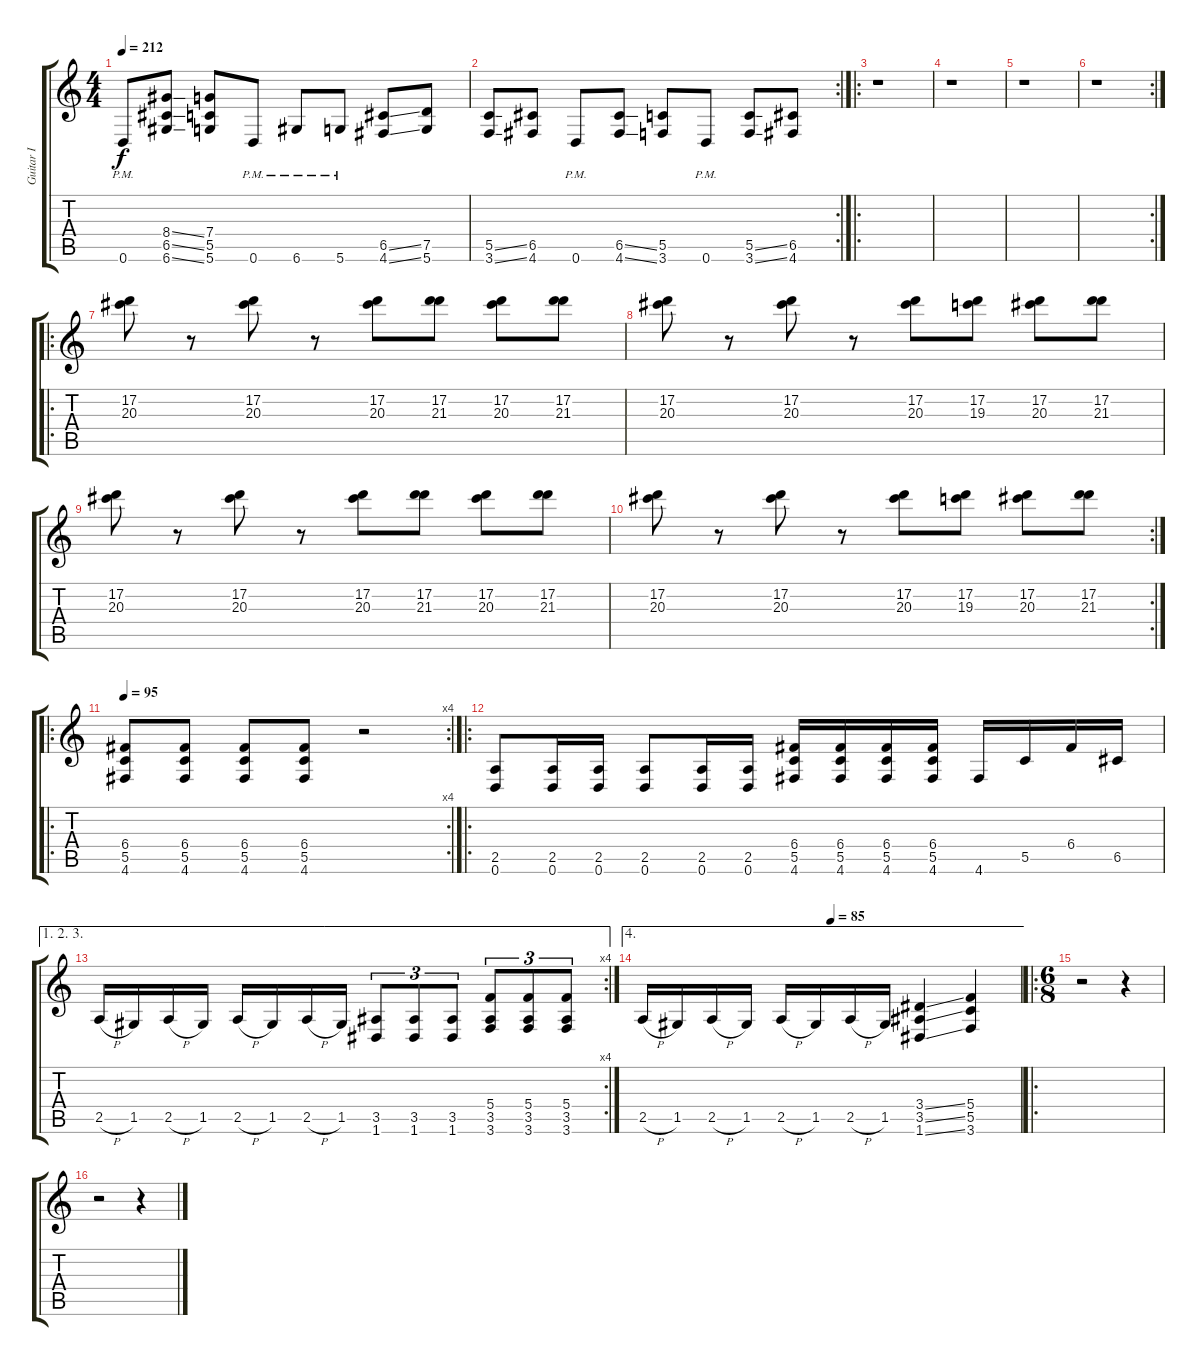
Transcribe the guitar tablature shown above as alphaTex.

\track ("Guitar I" "Guitar I") {instrument distortionguitar}
\staff {score tabs}
\tuning (D4 A3 F3 C3 G2 D2) {hide}
\ts (4 4)
\tempo 212
\clef g2
\ks c
0.6{pm}.8{dy f} (8.4{ss} 6.5{ss} 6.6{ss}).8 (7.4 5.5 5.6).8 0.6{pm}.8 6.6{pm}.8 5.6{pm}.8 (6.5{ss} 4.6{ss}).8 (7.5 5.6).8 |
\rc 2
(5.5{ss} 3.6{ss}).8 (6.5 4.6).8 0.6{pm}.8 (6.5{ss} 4.6{ss}).8 (5.5 3.6).8 0.6{pm}.8 (5.5{ss} 3.6{ss}).8 (6.5 4.6).8 |
\ro
r.1 |
r.1 |
r.1 |
\rc 2
r.1 |
\ro
(17.2 20.3).8 r.8 (17.2 20.3).8 r.8 (17.2 20.3).8 (17.2 21.3).8 (17.2 20.3).8 (17.2 21.3).8 |
(17.2 20.3).8 r.8 (17.2 20.3).8 r.8 (17.2 20.3).8 (17.2 19.3).8 (17.2 20.3).8 (17.2 21.3).8 |
(17.2 20.3).8 r.8 (17.2 20.3).8 r.8 (17.2 20.3).8 (17.2 21.3).8 (17.2 20.3).8 (17.2 21.3).8 |
\rc 2
(17.2 20.3).8 r.8 (17.2 20.3).8 r.8 (17.2 20.3).8 (17.2 19.3).8 (17.2 20.3).8 (17.2 21.3).8 |
\ro
\rc 4
\tempo 95
(6.4 5.5 4.6).8 (6.4 5.5 4.6).8 (6.4 5.5 4.6).8 (6.4 5.5 4.6).8 r.2 |
\ro
(2.5 0.6).8 (2.5 0.6).16 (2.5 0.6).16 (2.5 0.6).8 (2.5 0.6).16 (2.5 0.6).16 (6.4 5.5 4.6).16 (6.4 5.5 4.6).16 (6.4 5.5 4.6).16 (6.4 5.5 4.6).16 4.6.16 5.5.16 6.4.16 6.5.16 |
\ae (1 2 3)
\rc 4
2.5{h}.16 1.5.16 2.5{h}.16 1.5.16 2.5{h}.16 1.5.16 2.5{h}.16 1.5.16 (3.5 1.6).8{tu (3 2)} (3.5 1.6).8{tu (3 2)} (3.5 1.6).8{tu (3 2)} (5.4 3.5 3.6).8{tu (3 2)} (5.4 3.5 3.6).8{tu (3 2)} (5.4 3.5 3.6).8{tu (3 2)} |
\ae 4
\tempo (85 0.5)
2.5{h}.16 1.5.16 2.5{h}.16 1.5.16 2.5{h}.16 1.5.16 2.5{h}.16 1.5.16 (3.4{ss} 3.5{ss} 1.6{ss}).4 (5.4 5.5 3.6).4 |
\ro
\ts (6 8)
r.2 r.4 |
r.2 r.4
